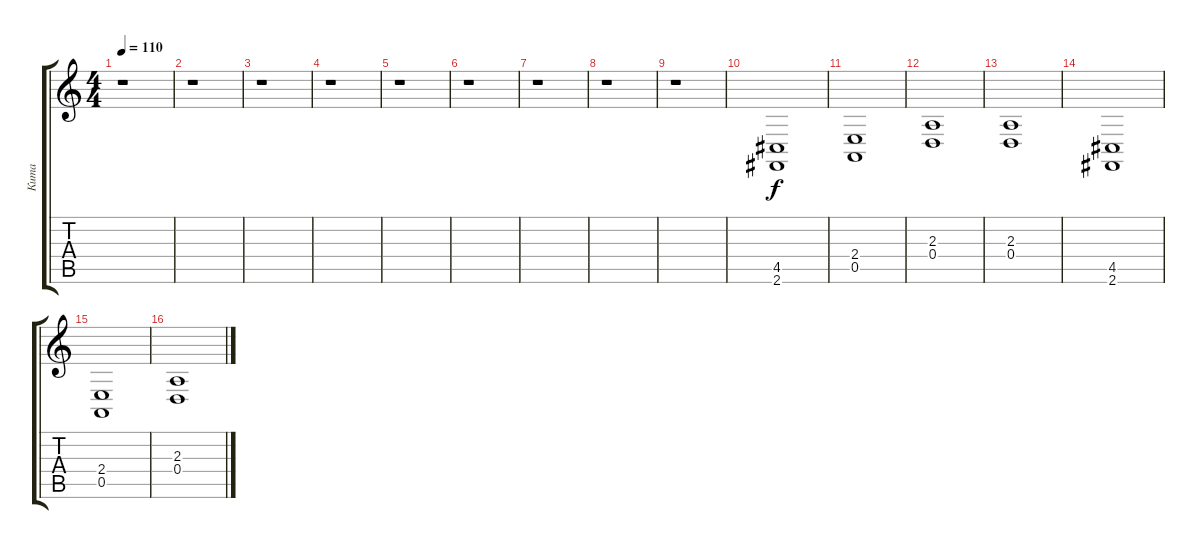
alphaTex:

\track ("Кита" "Кита") {instrument acousticgrandpiano}
\staff {score tabs}
\tuning (E4 B3 G3 D3 A2 E2) {hide}
\ts (4 4)
\tempo 110
\clef g2
\ks c
r.1{dy f instrument acousticgrandpiano} |
r.1 |
r.1 |
r.1 |
r.1 |
r.1 |
r.1 |
r.1 |
r.1 |
(4.5 2.6).1 |
(2.4 0.5).1 |
(2.3 0.4).1 |
(2.3 0.4).1 |
(4.5 2.6).1 |
(2.4 0.5).1 |
(2.3 0.4).1
